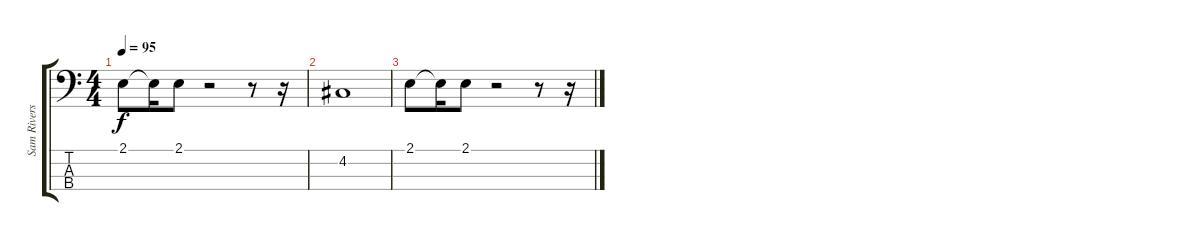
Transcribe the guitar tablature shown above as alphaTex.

\track ("Sam Rivers (Bass)" "Sam Rivers") {instrument electricbassfinger}
\staff {score tabs}
\tuning (D2 A1 E1 B0) {hide}
\ts (4 4)
\tempo 95
\clef f4
\ks c
2.1.8{dy f} 2.1{t}.16 2.1.8 r.2 r.8 r.16 |
4.2.1 |
2.1.8 2.1{t}.16 2.1.8 r.2 r.8 r.16
